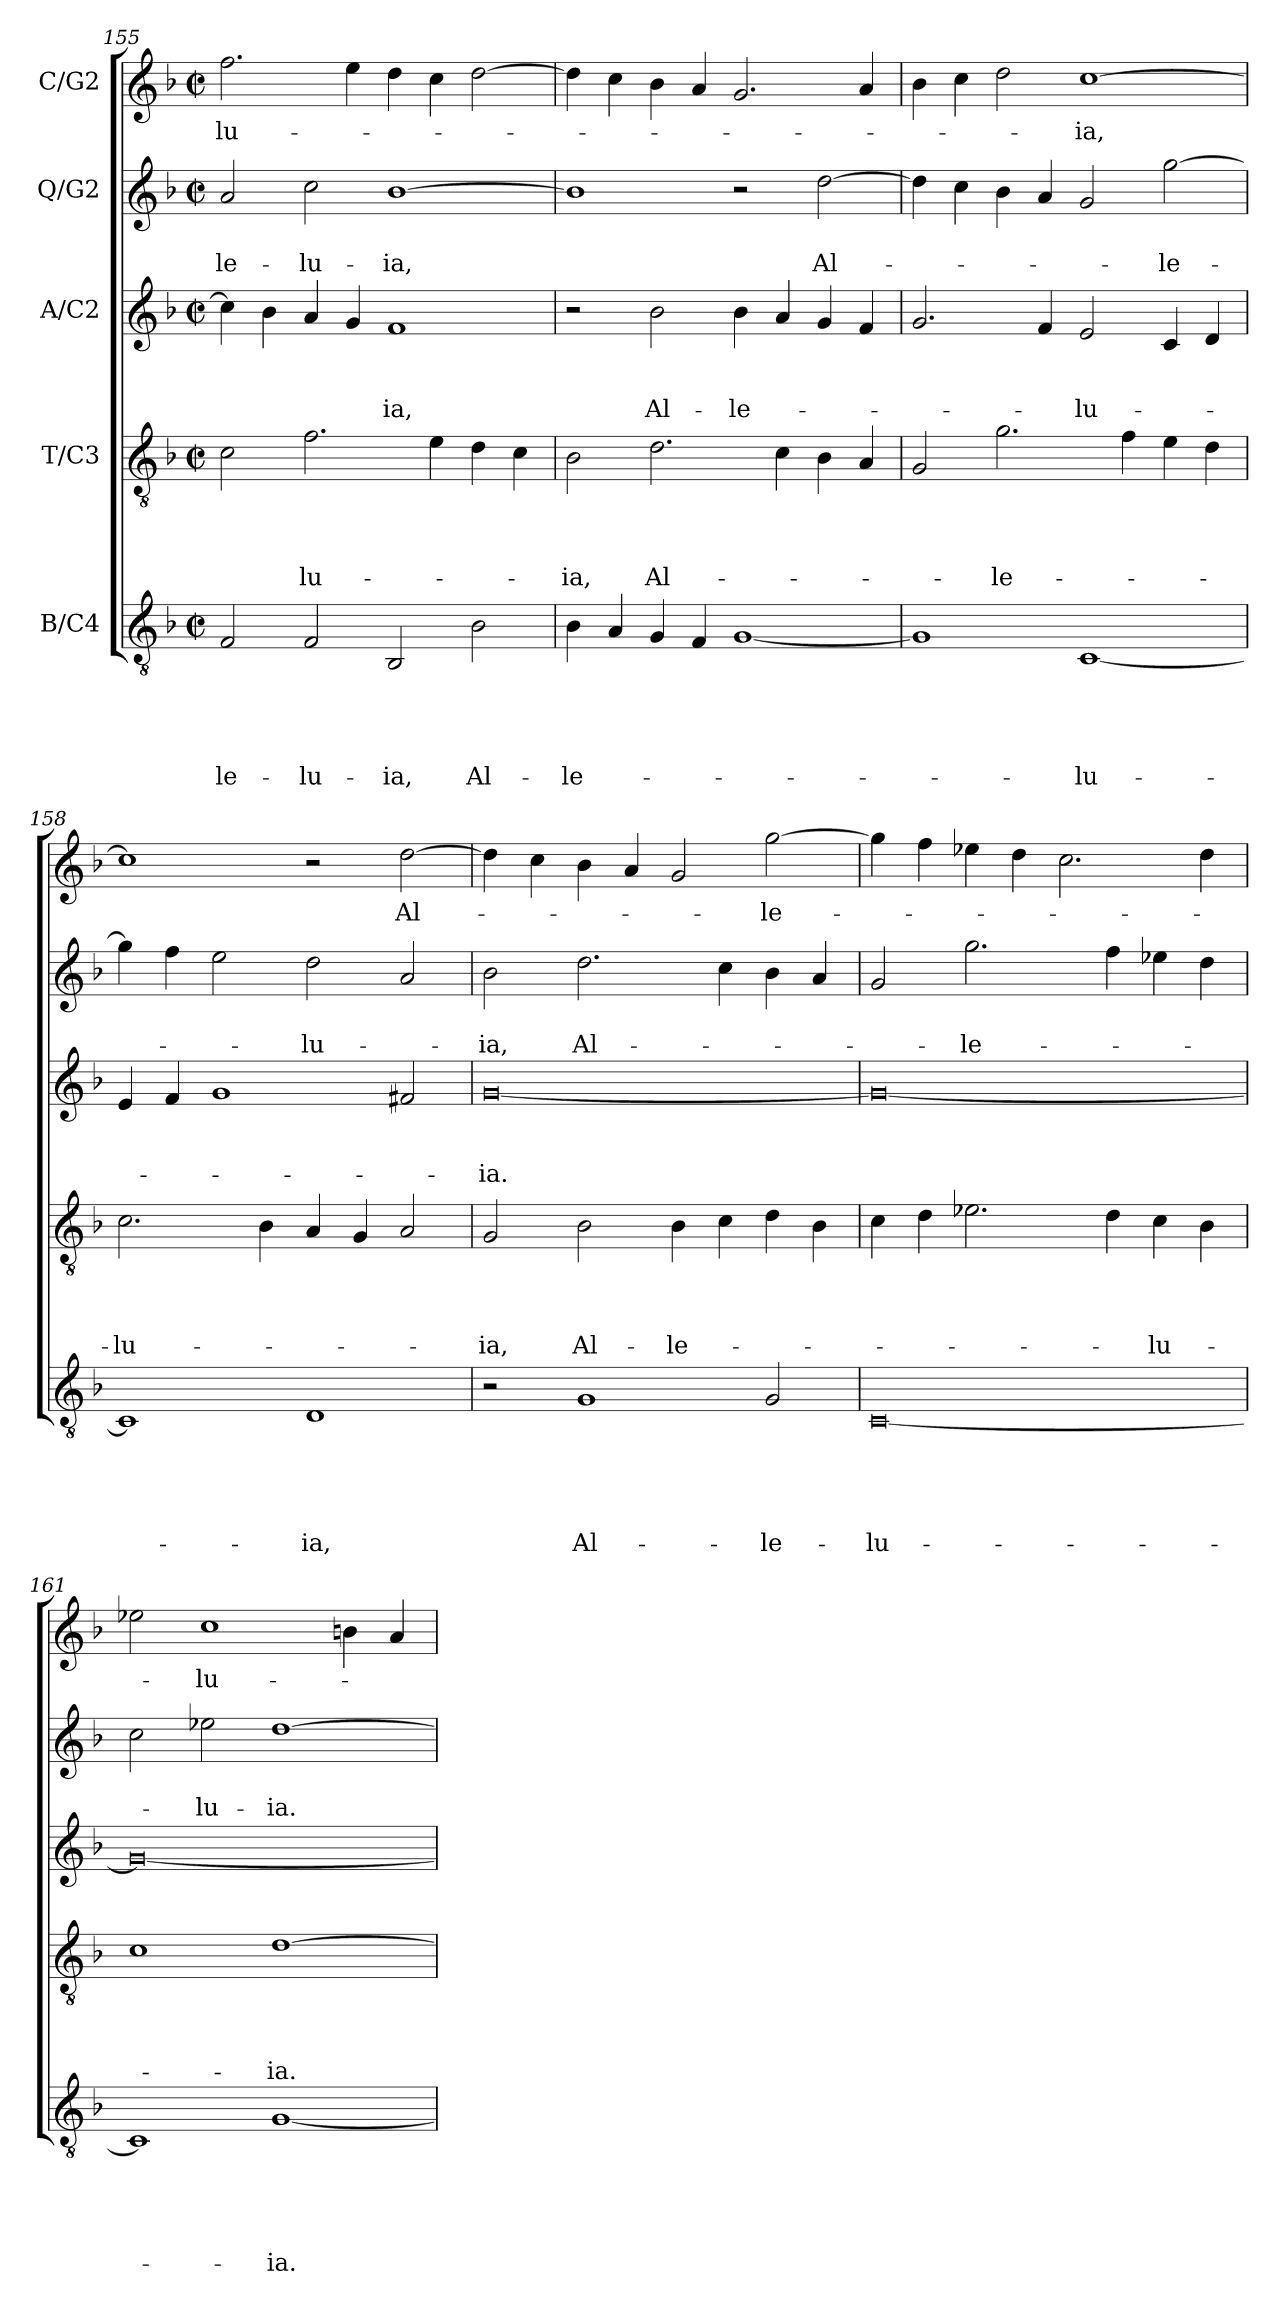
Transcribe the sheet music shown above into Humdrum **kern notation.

**kern	**text	**text	**text	**text	**text	**kern	**text	**text	**text	**text	**kern	**text	**text	**text	**kern	**text	**text	**kern	**text
*part5	*part5	*part5	*part5	*part5	*part5	*part4	*part4	*part4	*part4	*part4	*part3	*part3	*part3	*part3	*part2	*part2	*part2	*part1	*part1
*staff5	*staff5	*staff5	*staff5	*staff5	*staff5	*staff4	*staff4	*staff4	*staff4	*staff4	*staff3	*staff3	*staff3	*staff3	*staff2	*staff2	*staff2	*staff1	*staff1
*I"B/C4	*	*	*	*	*	*I"T/C3	*	*	*	*	*I"A/C2	*	*	*	*I"Q/G2	*	*	*I"C/G2	*
*clefGv2	*	*	*	*	*	*clefGv2	*	*	*	*	*clefG2	*	*	*	*clefG2	*	*	*clefG2	*
*k[b-]	*	*	*	*	*	*k[b-]	*	*	*	*	*k[b-]	*	*	*	*k[b-]	*	*	*k[b-]	*
*F:	*	*	*	*	*	*F:	*	*	*	*	*F:	*	*	*	*F:	*	*	*F:	*
*M2/2	*	*	*	*	*	*M2/2	*	*	*	*	*M2/2	*	*	*	*M2/2	*	*	*M2/2	*
*met(c|)	*	*	*	*	*	*met(c|)	*	*	*	*	*met(c|)	*	*	*	*met(c|)	*	*	*met(c|)	*
=155	=155	=155	=155	=155	=155	=155	=155	=155	=155	=155	=155	=155	=155	=155	=155	=155	=155	=155	=155
!	!	!	!	!	!LO:LY:b	!	!	!	!	!	!	!	!	!	!	!	!LO:LY:b	!	!LO:LY:b
2F/	.	.	.	.	-le-	2c\	.	.	.	.	4cc\]	.	.	.	2a/	.	-le-	2.ff\	-lu-
.	.	.	.	.	.	.	.	.	.	.	4b-\	.	.	.	.	.	.	.	.
!	!	!	!	!	!LO:LY:b	!	!	!	!	!LO:LY:b	!	!	!	!	!	!	!LO:LY:b	!	!
2F/	.	.	.	.	-lu-	2.f\	.	.	.	-lu-	4a/	.	.	.	2cc\	.	-lu-	.	.
.	.	.	.	.	.	.	.	.	.	.	4g/	.	.	.	.	.	.	4ee\	.
!	!	!	!	!	!LO:LY:b	!	!	!	!	!	!	!	!	!LO:LY:b	!	!	!LO:LY:b	!	!
2BB-/	.	.	.	.	-ia,	.	.	.	.	.	1f	.	.	-ia,	[1b-	.	-ia,	4dd\	.
.	.	.	.	.	.	4e\	.	.	.	.	.	.	.	.	.	.	.	4cc\	.
!	!	!	!	!	!LO:LY:b	!	!	!	!	!	!	!	!	!	!	!	!	!	!
2B-\	.	.	.	.	Al-	4d\	.	.	.	.	.	.	.	.	.	.	.	[2dd\	.
.	.	.	.	.	.	4c\	.	.	.	.	.	.	.	.	.	.	.	.	.
=156	=156	=156	=156	=156	=156	=156	=156	=156	=156	=156	=156	=156	=156	=156	=156	=156	=156	=156	=156
!	!	!	!	!	!LO:LY:b	!	!	!	!	!LO:LY:b	!	!	!	!	!	!	!	!	!
4B-\	.	.	.	.	-le-	2B-\	.	.	.	-ia,	2r	.	.	.	1b-]	.	.	4dd\]	.
4A/	.	.	.	.	.	.	.	.	.	.	.	.	.	.	.	.	.	4cc\	.
!	!	!	!	!	!	!	!	!	!	!LO:LY:b	!	!	!	!LO:LY:b	!	!	!	!	!
4G/	.	.	.	.	.	2.d\	.	.	.	Al-	2b-\	.	.	Al-	.	.	.	4b-\	.
4F/	.	.	.	.	.	.	.	.	.	.	.	.	.	.	.	.	.	4a/	.
!	!	!	!	!	!	!	!	!	!	!	!	!	!	!LO:LY:b	!	!	!	!	!
[1G	.	.	.	.	.	.	.	.	.	.	4b-\	.	.	-le-	2r	.	.	2.g/	.
.	.	.	.	.	.	4c\	.	.	.	.	4a/	.	.	.	.	.	.	.	.
!	!	!	!	!	!	!	!	!	!	!	!	!	!	!	!	!	!LO:LY:b	!	!
.	.	.	.	.	.	4B-\	.	.	.	.	4g/	.	.	.	[2dd\	.	Al-	.	.
.	.	.	.	.	.	4A/	.	.	.	.	4f/	.	.	.	.	.	.	4a/	.
=157	=157	=157	=157	=157	=157	=157	=157	=157	=157	=157	=157	=157	=157	=157	=157	=157	=157	=157	=157
1G]	.	.	.	.	.	2G/	.	.	.	.	2.g/	.	.	.	4dd\]	.	.	4b-\	.
.	.	.	.	.	.	.	.	.	.	.	.	.	.	.	4cc\	.	.	4cc\	.
!	!	!	!	!	!	!	!	!	!	!LO:LY:b	!	!	!	!	!	!	!	!	!
.	.	.	.	.	.	2.g\	.	.	.	-le-	.	.	.	.	4b-\	.	.	2dd\	.
.	.	.	.	.	.	.	.	.	.	.	4f/	.	.	.	4a/	.	.	.	.
!	!	!	!	!	!LO:LY:b	!	!	!	!	!	!	!	!	!LO:LY:b	!	!	!	!	!LO:LY:b
[1C	.	.	.	.	-lu-	.	.	.	.	.	2e/	.	.	-lu-	2g/	.	.	[1cc	-ia,
.	.	.	.	.	.	4f\	.	.	.	.	.	.	.	.	.	.	.	.	.
!	!	!	!	!	!	!	!	!	!	!	!	!	!	!	!	!	!LO:LY:b	!	!
.	.	.	.	.	.	4e\	.	.	.	.	4c/	.	.	.	[2gg\	.	-le-	.	.
.	.	.	.	.	.	4d\	.	.	.	.	4d/	.	.	.	.	.	.	.	.
!!LO:LB:g=z
=158	=158	=158	=158	=158	=158	=158	=158	=158	=158	=158	=158	=158	=158	=158	=158	=158	=158	=158	=158
!	!	!	!	!	!	!	!	!	!	!LO:LY:b	!	!	!	!	!	!	!	!	!
1C]	.	.	.	.	.	2.c\	.	.	.	-lu-	4e/	.	.	.	4gg\]	.	.	1cc]	.
.	.	.	.	.	.	.	.	.	.	.	4f/	.	.	.	4ff\	.	.	.	.
.	.	.	.	.	.	.	.	.	.	.	1g	.	.	.	2ee\	.	.	.	.
.	.	.	.	.	.	4B-\	.	.	.	.	.	.	.	.	.	.	.	.	.
!	!	!	!	!	!LO:LY:b	!	!	!	!	!	!	!	!	!	!	!	!LO:LY:b	!	!
1D	.	.	.	.	-ia,	4A/	.	.	.	.	.	.	.	.	2dd\	.	-lu-	2r	.
.	.	.	.	.	.	4G/	.	.	.	.	.	.	.	.	.	.	.	.	.
!	!	!	!	!	!	!	!	!	!	!	!	!	!	!	!	!	!	!	!LO:LY:b
.	.	.	.	.	.	2A/	.	.	.	.	2f#X/	.	.	.	2a/	.	.	[2dd\	Al-
=159	=159	=159	=159	=159	=159	=159	=159	=159	=159	=159	=159	=159	=159	=159	=159	=159	=159	=159	=159
!	!	!	!	!	!	!	!	!	!	!LO:LY:b	!	!	!	!LO:LY:b	!	!	!LO:LY:b	!	!
2r	.	.	.	.	.	2G/	.	.	.	-ia,	[0g	.	.	-ia.	2b-\	.	-ia,	4dd\]	.
.	.	.	.	.	.	.	.	.	.	.	.	.	.	.	.	.	.	4cc\	.
!	!	!	!	!	!LO:LY:b	!	!	!	!	!LO:LY:b	!	!	!	!	!	!	!LO:LY:b	!	!
1G	.	.	.	.	Al-	2B-\	.	.	.	Al-	.	.	.	.	2.dd\	.	Al-	4b-\	.
.	.	.	.	.	.	.	.	.	.	.	.	.	.	.	.	.	.	4a/	.
!	!	!	!	!	!	!	!	!	!	!LO:LY:b	!	!	!	!	!	!	!	!	!
.	.	.	.	.	.	4B-\	.	.	.	-le-	.	.	.	.	.	.	.	2g/	.
.	.	.	.	.	.	4c\	.	.	.	.	.	.	.	.	4cc\	.	.	.	.
!	!	!	!	!	!LO:LY:b	!	!	!	!	!	!	!	!	!	!	!	!	!	!LO:LY:b
2G/	.	.	.	.	-le-	4d\	.	.	.	.	.	.	.	.	4b-\	.	.	[2gg\	-le-
.	.	.	.	.	.	4B-\	.	.	.	.	.	.	.	.	4a/	.	.	.	.
=160	=160	=160	=160	=160	=160	=160	=160	=160	=160	=160	=160	=160	=160	=160	=160	=160	=160	=160	=160
!	!	!	!	!	!LO:LY:b	!	!	!	!	!	!	!	!	!	!	!	!	!	!
[0C	.	.	.	.	-lu-	4c\	.	.	.	.	0g_	.	.	.	2g/	.	.	4gg\]	.
.	.	.	.	.	.	4d\	.	.	.	.	.	.	.	.	.	.	.	4ff\	.
!	!	!	!	!	!	!	!	!	!	!	!	!	!	!	!	!	!LO:LY:b	!	!
.	.	.	.	.	.	2.e-X\	.	.	.	.	.	.	.	.	2.gg\	.	-le-	4ee-X\	.
.	.	.	.	.	.	.	.	.	.	.	.	.	.	.	.	.	.	4dd\	.
.	.	.	.	.	.	.	.	.	.	.	.	.	.	.	.	.	.	2.cc\	.
.	.	.	.	.	.	4d\	.	.	.	.	.	.	.	.	4ff\	.	.	.	.
!	!	!	!	!	!	!	!	!	!	!LO:LY:b	!	!	!	!	!	!	!	!	!
.	.	.	.	.	.	4c\	.	.	.	-lu-	.	.	.	.	4ee-X\	.	.	.	.
.	.	.	.	.	.	4B-\	.	.	.	.	.	.	.	.	4dd\	.	.	4dd\	.
=161	=161	=161	=161	=161	=161	=161	=161	=161	=161	=161	=161	=161	=161	=161	=161	=161	=161	=161	=161
1C]	.	.	.	.	.	1c	.	.	.	.	0g_	.	.	.	2cc\	.	.	2ee-\	.
!	!	!	!	!	!	!	!	!	!	!	!	!	!	!	!	!	!LO:LY:b	!	!LO:LY:b
.	.	.	.	.	.	.	.	.	.	.	.	.	.	.	2ee-X\	.	-lu-	1cc	-lu-
!	!	!	!	!	!LO:LY:b	!	!	!	!	!LO:LY:b	!	!	!	!	!	!	!LO:LY:b	!	!
[1G	.	.	.	.	-ia.	[1d	.	.	.	-ia.	.	.	.	.	[1dd	.	-ia.	.	.
.	.	.	.	.	.	.	.	.	.	.	.	.	.	.	.	.	.	4b\	.
.	.	.	.	.	.	.	.	.	.	.	.	.	.	.	.	.	.	4a/	.
=	=	=	=	=	=	=	=	=	=	=	=	=	=	=	=	=	=	=	=
*-	*-	*-	*-	*-	*-	*-	*-	*-	*-	*-	*-	*-	*-	*-	*-	*-	*-	*-	*-
